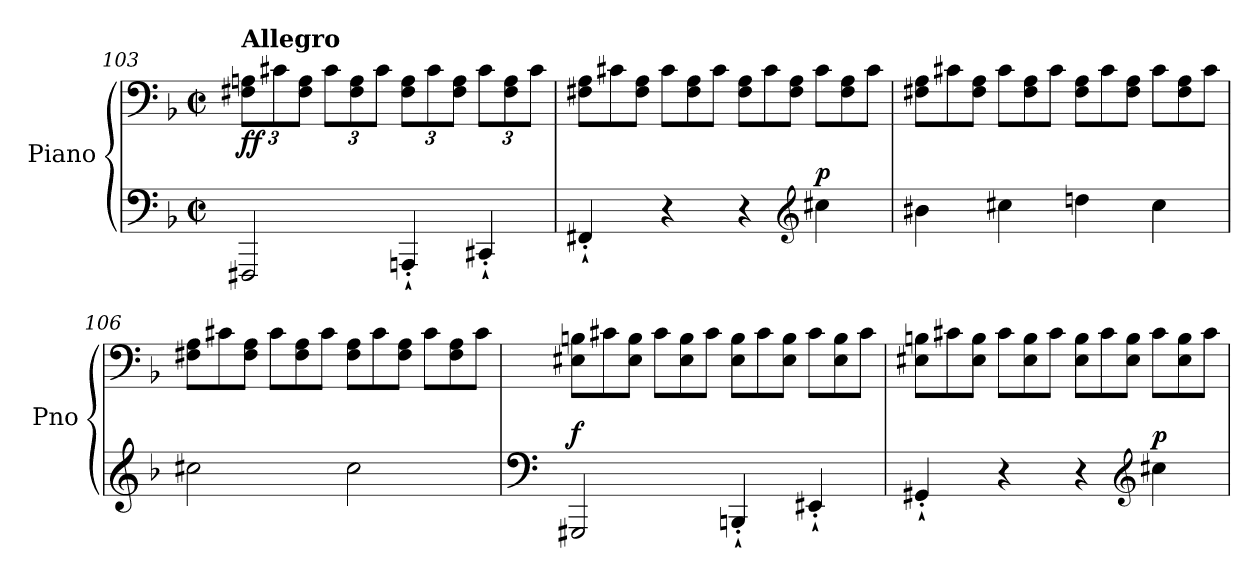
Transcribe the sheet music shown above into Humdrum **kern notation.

**kern	**kern	**dynam
*part1	*part1	*part1
*staff2	*staff1	*staff1/2
*I"Piano	*	*
*I'Pno	*	*
*clefF4	*clefF4	*
*k[b-]	*k[b-]	*
*M4/4	*M4/4	*
*met(c|)	*met(c|)	*
*	*Xbrackettup	*
=103	=103	=103
!	!LO:TX:a:B:t=Allegro	!
!	!	!LO:DY:b
2FFF#X/	12F#X\ 12An\L	ff
.	12c#X\	.
.	12F#\ 12A\J	.
.	12c#\L	.
.	12F#\ 12A\	.
.	12c#\J	.
4AAAn`'/	12F#\ 12A\L	.
.	12c#\	.
.	12F#\ 12A\J	.
4CC#X`'/	12c#\L	.
.	12F#\ 12A\	.
.	12c#\J	.
!!LO:PB:g=z
=104	=104	=104
*	*Xtuplet	*
4FF#X`'/	12F#X\ 12A\L	.
.	12c#X\	.
.	12F#\ 12A\J	.
4r	12c#\L	.
.	12F#\ 12A\	.
.	12c#\J	.
4r	12F#\ 12A\L	.
.	12c#\	.
.	12F#\ 12A\J	.
*clefG2	*	*
!	!	!LO:DY:a=2
4cc#X\	12c#\L	p
.	12F#\ 12A\	.
.	12c#\J	.
=105	=105	=105
4b#X\	12F#X\ 12A\L	.
.	12c#X\	.
.	12F#\ 12A\J	.
4cc#X\	12c#\L	.
.	12F#\ 12A\	.
.	12c#\J	.
4ddn\	12F#\ 12A\L	.
.	12c#\	.
.	12F#\ 12A\J	.
4cc#\	12c#\L	.
.	12F#\ 12A\	.
.	12c#\J	.
=106	=106	=106
2cc#X\	12F#X\ 12A\L	.
.	12c#X\	.
.	12F#\ 12A\J	.
.	12c#\L	.
.	12F#\ 12A\	.
.	12c#\J	.
2cc#\	12F#\ 12A\L	.
.	12c#\	.
.	12F#\ 12A\J	.
.	12c#\L	.
.	12F#\ 12A\	.
.	12c#\J	.
!!LO:LB:g=z
=107	=107	=107
*clefF4	*	*
!	!	!LO:DY:a=2
2GGG#X/	12E#X\ 12Bn\L	f
.	12c#X\	.
.	12E#\ 12B\J	.
.	12c#\L	.
.	12E#\ 12B\	.
.	12c#\J	.
4BBBn`'/	12E#\ 12B\L	.
.	12c#\	.
.	12E#\ 12B\J	.
4EE#X`'/	12c#\L	.
.	12E#\ 12B\	.
.	12c#\J	.
=108	=108	=108
4GG#X`'/	12E#X\ 12Bn\L	.
.	12c#X\	.
.	12E#\ 12B\J	.
4r	12c#\L	.
.	12E#\ 12B\	.
.	12c#\J	.
4r	12E#\ 12B\L	.
.	12c#\	.
.	12E#\ 12B\J	.
*clefG2	*	*
!	!	!LO:DY:a=2
4cc#X\	12c#\L	p
.	12E#\ 12B\	.
.	12c#\J	.
=	=	=
*-	*-	*-
